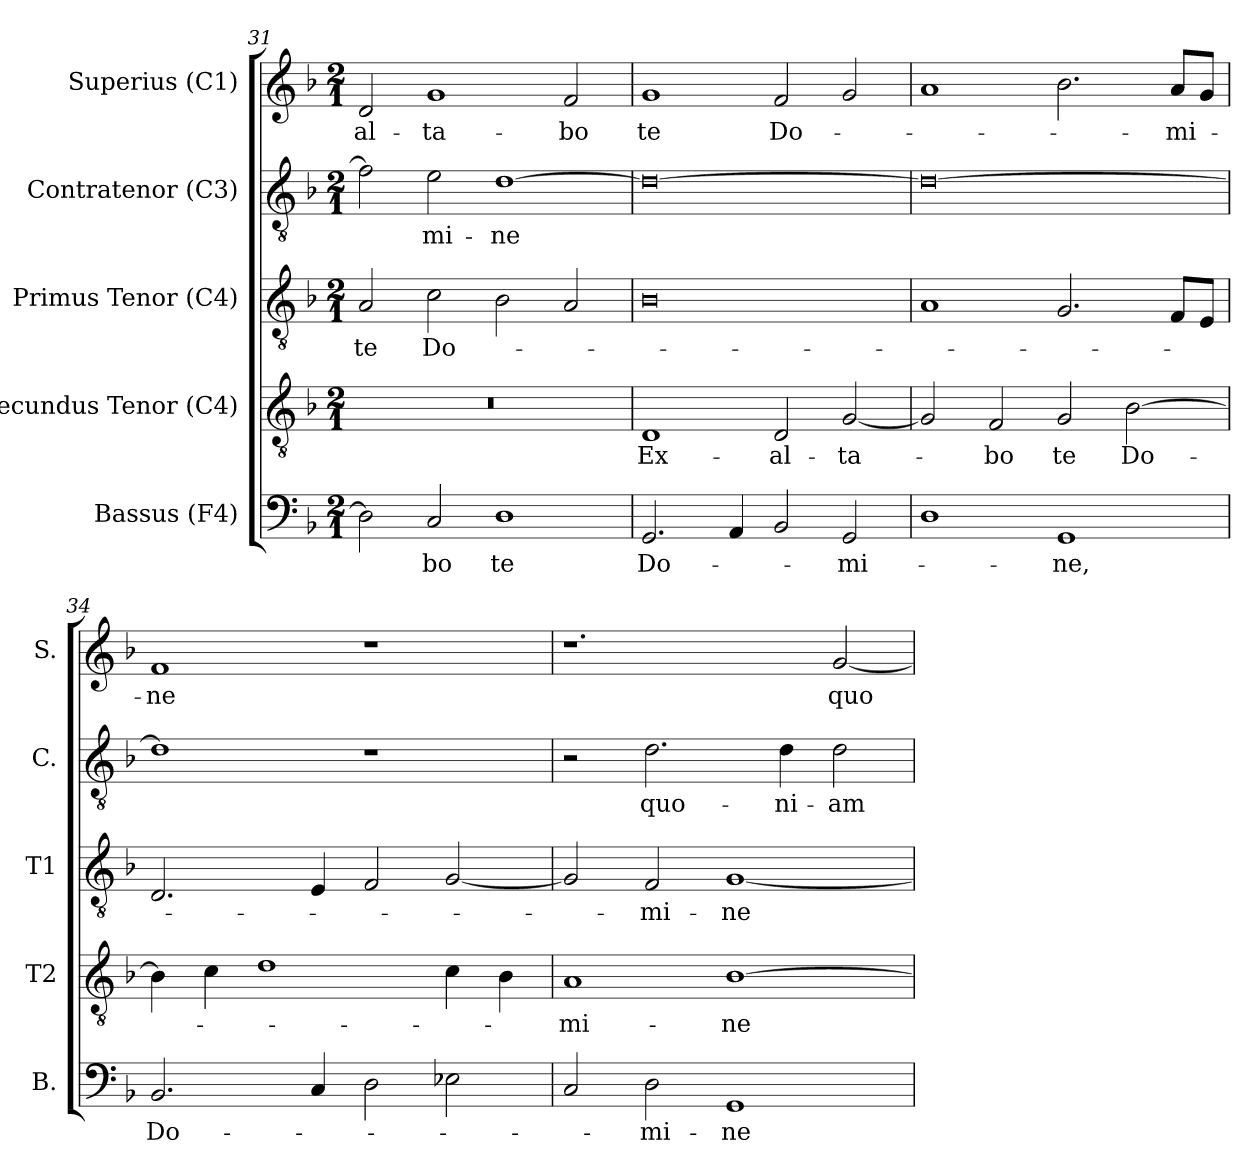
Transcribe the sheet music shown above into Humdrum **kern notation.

**kern	**text	**kern	**text	**kern	**text	**kern	**text	**kern	**text
*part5	*part5	*part4	*part4	*part3	*part3	*part2	*part2	*part1	*part1
*staff5	*staff5	*staff4	*staff4	*staff3	*staff3	*staff2	*staff2	*staff1	*staff1
*I"Bassus (F4)	*	*I"Secundus Tenor (C4)	*	*I"Primus Tenor (C4)	*	*I"Contratenor (C3)	*	*I"Superius (C1)	*
*I'B.	*	*I'T2	*	*I'T1	*	*I'C.	*	*I'S.	*
*clefF4	*	*clefGv2	*	*clefGv2	*	*clefGv2	*	*clefG2	*
*	*	*ITrd7c12	*	*ITrd7c12	*	*	*	*	*
*k[b-]	*	*k[b-]	*	*k[b-]	*	*k[b-]	*	*k[b-]	*
*F:	*	*F:	*	*F:	*	*F:	*	*F:	*
*M2/1	*	*M2/1	*	*M2/1	*	*M2/1	*	*M2/1	*
=31	=31	=31	=31	=31	=31	=31	=31	=31	=31
!	!	!LO:N:vis=1	!	!	!	!	!	!	!
!	!	!	!	!	!LO:LY:b:color=#000000	!	!	!	!
!	!	!	!	!	!	!	!	!	!LO:LY:b:color=#000000
2Di\]	.	0r	.	2AAi/	te	2fi\]	.	2di/	-al-
!	!LO:LY:b:color=#000000	!	!	!	!	!	!	!	!
!	!	!	!	!	!LO:LY:b:color=#000000	!	!	!	!
!	!	!	!	!	!	!	!LO:LY:b:color=#000000	!	!
!	!	!	!	!	!	!	!	!	!LO:LY:b:color=#000000
2Ci/	-bo	.	.	2Ci\	Do-	2ei\	-mi-	1gi	-ta-
!	!LO:LY:b:color=#000000	!	!	!	!	!	!	!	!
!	!	!	!	!	!	!	!LO:LY:b:color=#000000	!	!
1Di	te	.	.	2BB-i\	.	[1di	-ne	.	.
!	!	!	!	!	!	!	!	!	!LO:LY:b:color=#000000
.	.	.	.	2AAi/	.	.	.	2fi/	-bo
=32	=32	=32	=32	=32	=32	=32	=32	=32	=32
!	!LO:LY:b:color=#000000	!	!	!	!	!	!	!	!
!	!	!	!LO:LY:b:color=#000000	!	!	!	!	!	!
!	!	!	!	!	!	!	!	!	!LO:LY:b:color=#000000
2.GGi/	Do-	1DDi	Ex-	0BB-i	.	0di_	.	1gi	te
4AAi/	.	.	.	.	.	.	.	.	.
!	!	!	!LO:LY:b:color=#000000	!	!	!	!	!	!
!	!	!	!	!	!	!	!	!	!LO:LY:b:color=#000000
2BB-i/	.	2DDi/	-al-	.	.	.	.	2fi/	Do-
!	!LO:LY:b:color=#000000	!	!	!	!	!	!	!	!
!	!	!	!LO:LY:b:color=#000000	!	!	!	!	!	!
2GGi/	-mi-	[2GGi/	-ta-	.	.	.	.	2gi/	.
!!LO:LB:g=z
=33	=33	=33	=33	=33	=33	=33	=33	=33	=33
1Di	.	2GGi/]	.	1AAi	.	0di_	.	1ai	.
!	!	!	!LO:LY:b:color=#000000	!	!	!	!	!	!
.	.	2FFi/	-bo	.	.	.	.	.	.
!	!LO:LY:b:color=#000000	!	!	!	!	!	!	!	!
!	!	!	!LO:LY:b:color=#000000	!	!	!	!	!	!
1GGi	-ne,	2GGi/	te	2.GGi/	.	.	.	2.b-i\	.
!	!	!	!LO:LY:b:color=#000000	!	!	!	!	!	!
.	.	[2BB-i\	Do-	.	.	.	.	.	.
!	!	!	!	!	!	!	!	!	!LO:LY:b:color=#000000
.	.	.	.	8FFi/L	.	.	.	8ai/L	-mi-
.	.	.	.	8EEi/J	.	.	.	8gi/J	.
=34	=34	=34	=34	=34	=34	=34	=34	=34	=34
!	!LO:LY:b:color=#000000	!	!	!	!	!	!	!	!
!	!	!	!	!	!	!	!	!	!LO:LY:b:color=#000000
2.BB-i/	Do-	4BB-i\]	.	2.DDi/	.	1di]	.	1fi	-ne
.	.	4Ci\	.	.	.	.	.	.	.
.	.	1Di	.	.	.	.	.	.	.
4Ci/	.	.	.	4EEi/	.	.	.	.	.
2Di\	.	.	.	2FFi/	.	1r	.	1r	.
2E-i\	.	4Ci\	.	[2GGi/	.	.	.	.	.
.	.	4BB-i\	.	.	.	.	.	.	.
=35	=35	=35	=35	=35	=35	=35	=35	=35	=35
!	!	!	!LO:LY:b:color=#000000	!	!	!	!	!	!
2Ci/	.	1AAi	-mi-	2GGi/]	.	2r	.	1.r	.
!	!LO:LY:b:color=#000000	!	!	!	!	!	!	!	!
!	!	!	!	!	!LO:LY:b:color=#000000	!	!	!	!
!	!	!	!	!	!	!	!LO:LY:b:color=#000000	!	!
2Di\	-mi-	.	.	2FFi/	-mi-	2.di\	quo-	.	.
!	!LO:LY:b:color=#000000	!	!	!	!	!	!	!	!
!	!	!	!LO:LY:b:color=#000000	!	!	!	!	!	!
!	!	!	!	!	!LO:LY:b:color=#000000	!	!	!	!
1GGi	-ne	[1BB-i	-ne	[1GGi	-ne	.	.	.	.
!	!	!	!	!	!	!	!LO:LY:b:color=#000000	!	!
.	.	.	.	.	.	4di\	-ni-	.	.
!	!	!	!	!	!	!	!LO:LY:b:color=#000000	!	!
!	!	!	!	!	!	!	!	!	!LO:LY:b:color=#000000
.	.	.	.	.	.	2di\	-am	[2gi/	quo-
=	=	=	=	=	=	=	=	=	=
*-	*-	*-	*-	*-	*-	*-	*-	*-	*-
